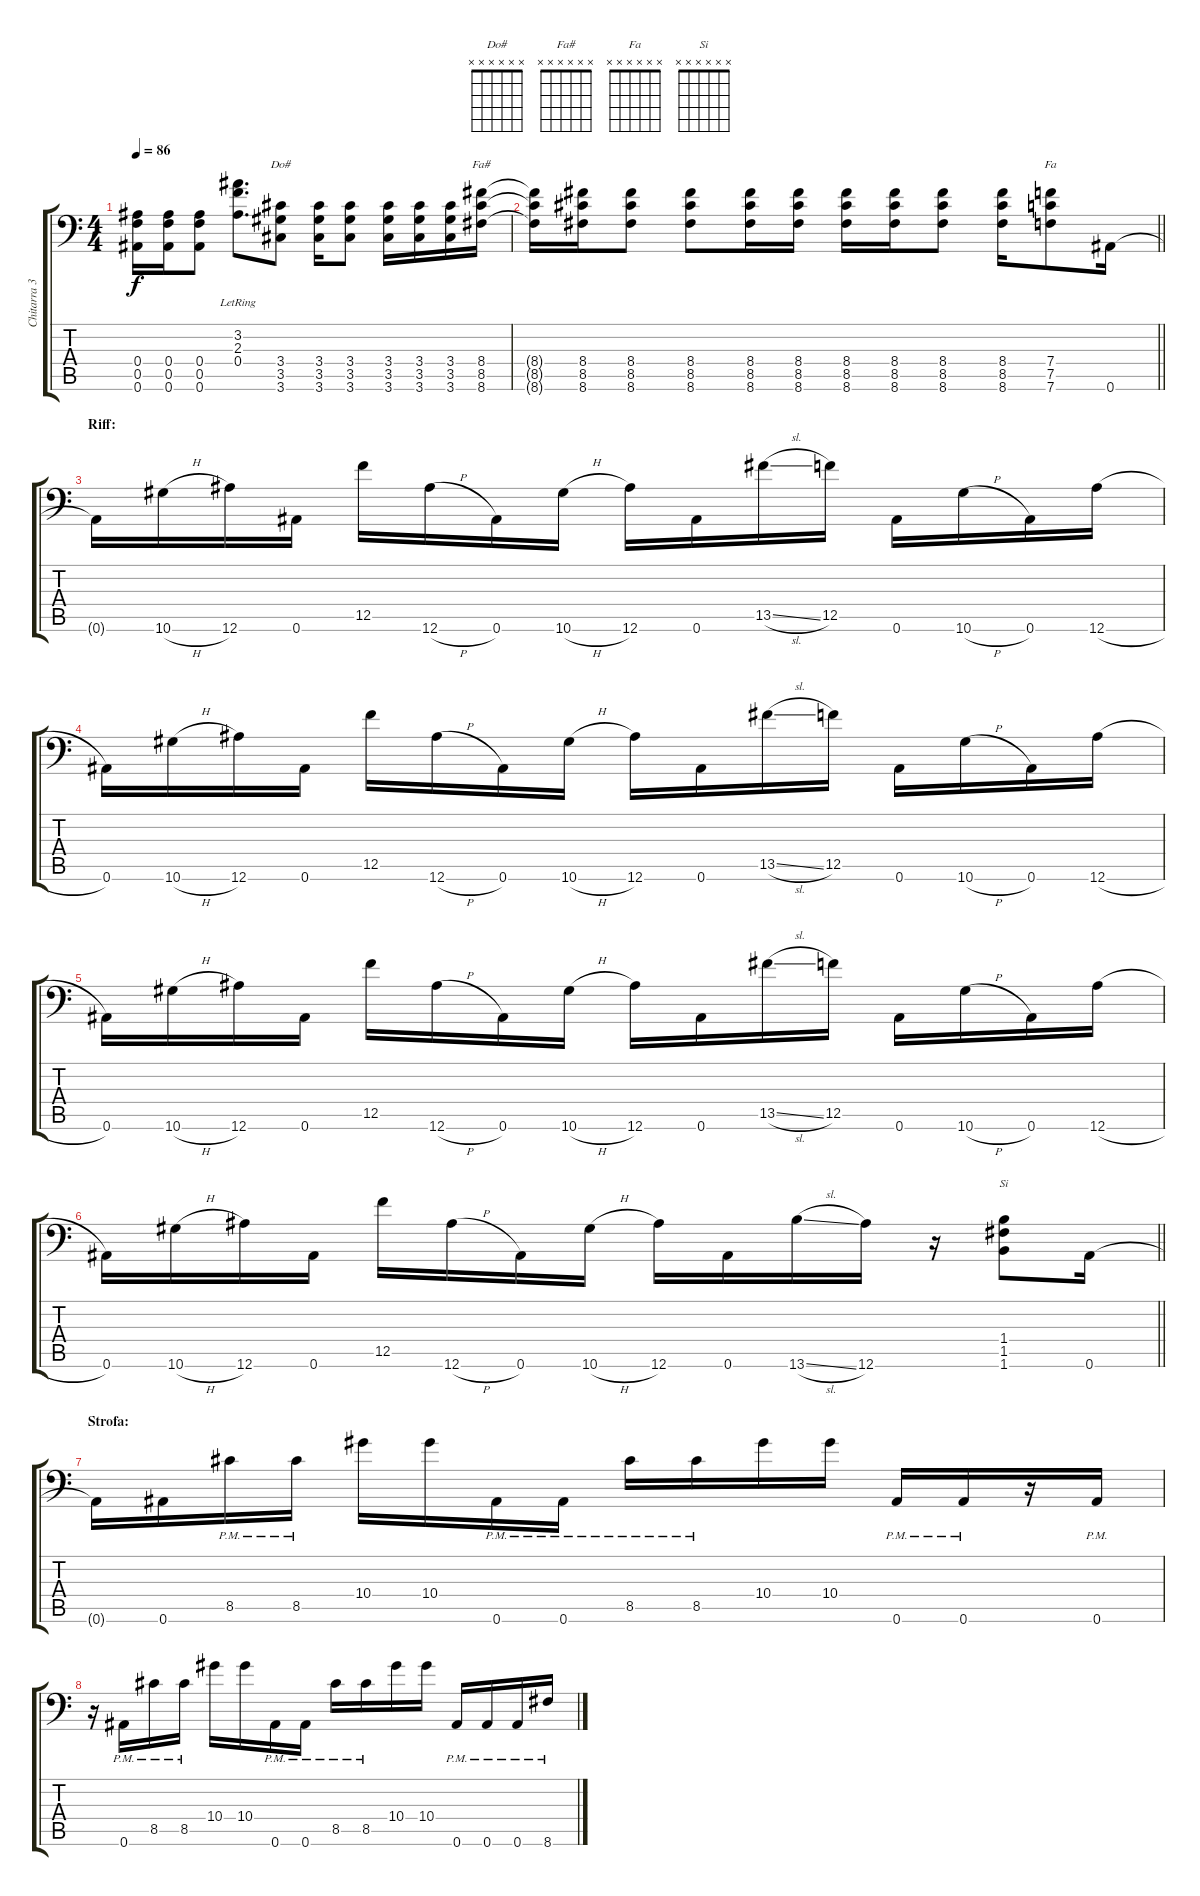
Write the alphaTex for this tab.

\track ("Chitarra 3" "Chitarra 3") {instrument distortionguitar}
\staff {score tabs}
\tuning (C4 G3 Eb3 Bb2 F2 Bb1) {hide}
\chord ("Do#" x x x x x x)
\chord ("Fa#" x x x x x x)
\chord ("Fa" x x x x x x)
\chord ("Si" x x x x x x)
\ts (4 4)
\tempo 86
\clef f4
\ks c
(0.4{t} 0.5{t} 0.6{t}).16{dy f} (0.4 0.5 0.6).16 (0.4 0.5 0.6).8 (3.2{lr} 2.3{lr} 0.4{lr}).8{d} (3.4 3.5 3.6).8{ch "Do#"} (3.4 3.5 3.6).16 (3.4 3.5 3.6).8 (3.4 3.5 3.6).16 (3.4 3.5 3.6).16 (3.4 3.5 3.6).16 (8.4 8.5 8.6).16{ch "Fa#"} |
\barLineRight lightlight
(8.4{t} 8.5{t} 8.6{t}).16 (8.4 8.5 8.6).16 (8.4 8.5 8.6).8 (8.4 8.5 8.6).8 (8.4 8.5 8.6).16 (8.4 8.5 8.6).16 (8.4 8.5 8.6).16 (8.4 8.5 8.6).16 (8.4 8.5 8.6).8 (8.4 8.5 8.6).16 (7.4 7.5 7.6).8{ch "Fa"} 0.6.16 |
\section ("" "Riff:")
0.6{t}.16 10.6{h}.16 12.6.16 0.6.16 12.5.16 12.6{h}.16 0.6.16 10.6{h}.16 12.6.16 0.6.16 13.5{sl}.16 12.5.16 0.6.16 10.6{h}.16 0.6.16 12.6{h}.16 |
0.6.16 10.6{h}.16 12.6.16 0.6.16 12.5.16 12.6{h}.16 0.6.16 10.6{h}.16 12.6.16 0.6.16 13.5{sl}.16 12.5.16 0.6.16 10.6{h}.16 0.6.16 12.6{h}.16 |
0.6.16 10.6{h}.16 12.6.16 0.6.16 12.5.16 12.6{h}.16 0.6.16 10.6{h}.16 12.6.16 0.6.16 13.5{sl}.16 12.5.16 0.6.16 10.6{h}.16 0.6.16 12.6{h}.16 |
\barLineRight lightlight
0.6.16 10.6{h}.16 12.6.16 0.6.16 12.5.16 12.6{h}.16 0.6.16 10.6{h}.16 12.6.16 0.6.16 13.6{sl}.16 12.6.16 r.16 (1.4 1.5 1.6).8{ch "Si"} 0.6.16 |
\section ("" "Strofa:")
0.6{t}.16 0.6.16 8.5{pm}.16 8.5{pm}.16 10.4.16 10.4.16 0.6{pm}.16 0.6{pm}.16 8.5{pm}.16 8.5{pm}.16 10.4.16 10.4.16 0.6{pm}.16 0.6{pm}.16 r.16 0.6{pm}.16 |
r.16 0.6{pm}.16 8.5{pm}.16 8.5{pm}.16 10.4.16 10.4.16 0.6{pm}.16 0.6{pm}.16 8.5{pm}.16 8.5{pm}.16 10.4.16 10.4.16 0.6{pm}.16 0.6{pm}.16 0.6{pm}.16 8.6{pm}.16
